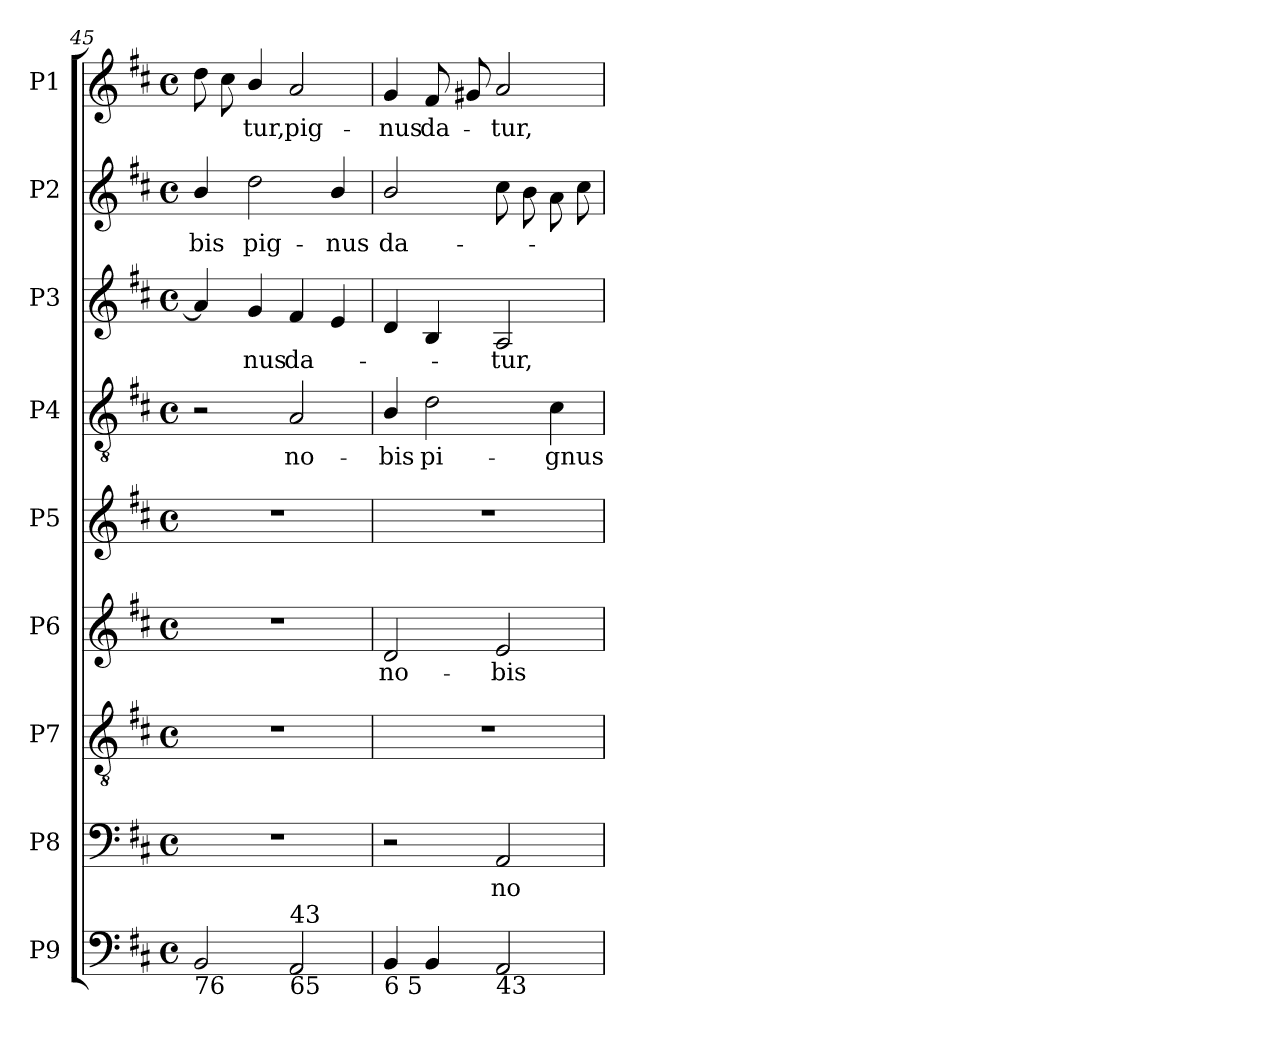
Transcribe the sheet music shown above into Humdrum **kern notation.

**kern	**kern	**text	**kern	**kern	**text	**kern	**kern	**text	**kern	**text	**kern	**text	**kern	**text
*part9	*part8	*part8	*part7	*part6	*part6	*part5	*part4	*part4	*part3	*part3	*part2	*part2	*part1	*part1
*staff9	*staff8	*staff8	*staff7	*staff6	*staff6	*staff5	*staff4	*staff4	*staff3	*staff3	*staff2	*staff2	*staff1	*staff1
*I"P9	*I"P8	*	*I"P7	*I"P6	*	*I"P5	*I"P4	*	*I"P3	*	*I"P2	*	*I"P1	*
*clefF4	*clefF4	*	*clefGv2	*clefG2	*	*clefG2	*clefGv2	*	*clefG2	*	*clefG2	*	*clefG2	*
*	*	*	*ITrd7c12	*	*	*	*ITrd7c12	*	*	*	*	*	*	*
*k[f#c#]	*k[f#c#]	*	*k[f#c#]	*k[f#c#]	*	*k[f#c#]	*k[f#c#]	*	*k[f#c#]	*	*k[f#c#]	*	*k[f#c#]	*
*D:	*D:	*	*D:	*D:	*	*D:	*D:	*	*D:	*	*D:	*	*D:	*
*M4/4	*M4/4	*	*M4/4	*M4/4	*	*M4/4	*M4/4	*	*M4/4	*	*M4/4	*	*M4/4	*
*met(c)	*met(c)	*	*met(c)	*met(c)	*	*met(c)	*met(c)	*	*met(c)	*	*met(c)	*	*met(c)	*
=45	=45	=45	=45	=45	=45	=45	=45	=45	=45	=45	=45	=45	=45	=45
!LO:TX:b:t=76	!	!	!	!	!	!	!	!	!	!	!	!	!	!
!	!	!	!	!	!	!	!	!	!	!	!	!LO:LY:b:color=#000000	!	!
2BBi/	1r	.	1r	1r	.	1r	2r	.	4ai/]	.	4bi/	-bis	8ddi\	.
.	.	.	.	.	.	.	.	.	.	.	.	.	8cc#i\	.
!	!	!	!	!	!	!	!	!	!	!LO:LY:b:color=#000000	!	!	!	!
!	!	!	!	!	!	!	!	!	!	!	!	!LO:LY:b:color=#000000	!	!
!	!	!	!	!	!	!	!	!	!	!	!	!	!	!LO:LY:b:color=#000000
.	.	.	.	.	.	.	.	.	4gi/	-nus	2ddi\	pig-	4bi/	-tur,
!	!	!	!	!	!	!	!	!LO:LY:b:color=#000000	!	!	!	!	!	!
!	!	!	!	!	!	!	!	!	!	!LO:LY:b:color=#000000	!	!	!	!
!LO:TX:b:t=65	!	!	!	!	!	!	!	!	!	!	!	!	!	!
!LO:TX:t=43	!	!	!	!	!	!	!	!	!	!	!	!	!	!
!	!	!	!	!	!	!	!	!	!	!	!	!	!	!LO:LY:b:color=#000000
2AAi/	.	.	.	.	.	.	2AAi/	no-	4f#i/	da-	.	.	2ai/	pig-
!	!	!	!	!	!	!	!	!	!	!	!	!LO:LY:b:color=#000000	!	!
.	.	.	.	.	.	.	.	.	4ei/	.	4bi/	-nus	.	.
=46	=46	=46	=46	=46	=46	=46	=46	=46	=46	=46	=46	=46	=46	=46
!	!	!	!	!	!LO:LY:b:color=#000000	!	!	!	!	!	!	!	!	!
!	!	!	!	!	!	!	!	!LO:LY:b:color=#000000	!	!	!	!	!	!
!	!	!	!	!	!	!	!	!	!	!	!	!LO:LY:b:color=#000000	!	!
!LO:TX:b:t=6        5	!	!	!	!	!	!	!	!	!	!	!	!	!	!
!	!	!	!	!	!	!	!	!	!	!	!	!	!	!LO:LY:b:color=#000000
4BBi/	2r	.	1r	2di/	no-	1r	4BBi/	-bis	4di/	.	2bi/	da-	4gi/	-nus
!	!	!	!	!	!	!	!	!LO:LY:b:color=#000000	!	!	!	!	!	!
!	!	!	!	!	!	!	!	!	!	!	!	!	!	!LO:LY:b:color=#000000
4BBi/	.	.	.	.	.	.	2Di\	pi-	4Bi/	.	.	.	8f#i/	da-
.	.	.	.	.	.	.	.	.	.	.	.	.	8g#Xi/	.
!	!	!LO:LY:b:color=#000000	!	!	!	!	!	!	!	!	!	!	!	!
!	!	!	!	!	!LO:LY:b:color=#000000	!	!	!	!	!	!	!	!	!
!	!	!	!	!	!	!	!	!	!	!LO:LY:b:color=#000000	!	!	!	!
!LO:TX:b:t=43	!	!	!	!	!	!	!	!	!	!	!	!	!	!
!	!	!	!	!	!	!	!	!	!	!	!	!	!	!LO:LY:b:color=#000000
2AAi/	2AAi/	no-	.	2ei/	-bis	.	.	.	2Ai/	-tur,	8cc#i\	.	2ai/	-tur,
.	.	.	.	.	.	.	.	.	.	.	8bi\	.	.	.
!	!	!	!	!	!	!	!	!LO:LY:b:color=#000000	!	!	!	!	!	!
.	.	.	.	.	.	.	4C#i\	-gnus	.	.	8ai\	.	.	.
.	.	.	.	.	.	.	.	.	.	.	8cc#i\	.	.	.
=	=	=	=	=	=	=	=	=	=	=	=	=	=	=
*-	*-	*-	*-	*-	*-	*-	*-	*-	*-	*-	*-	*-	*-	*-
